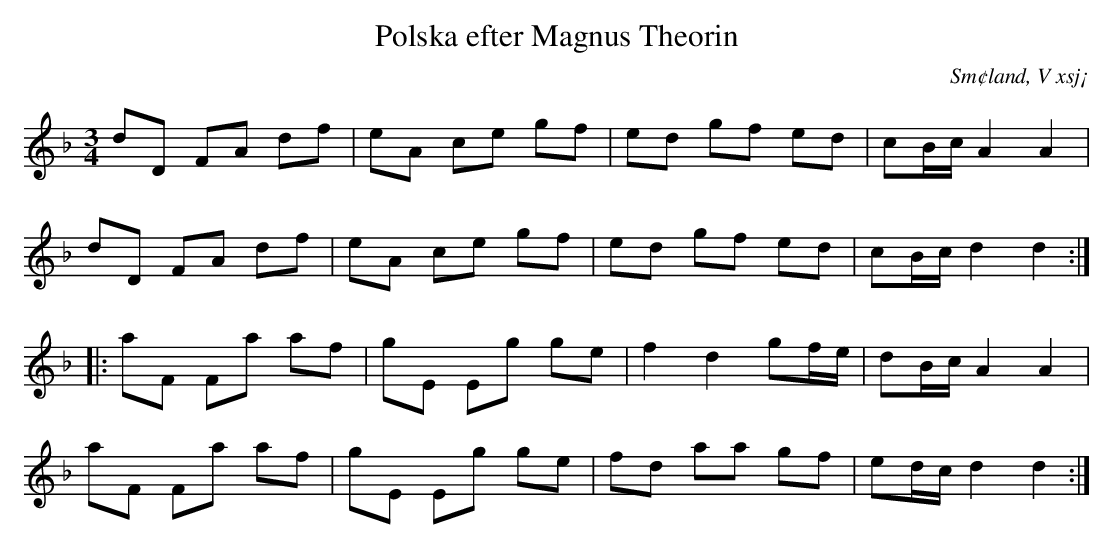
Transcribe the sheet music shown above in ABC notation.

X:1
T:Polska efter Magnus Theorin
O:Sm¢land, V xsj¡
M:3/4
L:1/8
K:Dm
dD FA df | eA ce gf | ed gf ed | cB/c/ A2 A2 |
dD FA df | eA ce gf | ed gf ed | cB/c/ d2 d2 ::
aF Fa af | gE Eg ge | f2 d2 gf/e/ | dB/c/ A2 A2 |
aF Fa af | gE Eg ge | fd aa gf | ed/c/ d2 d2 :|
